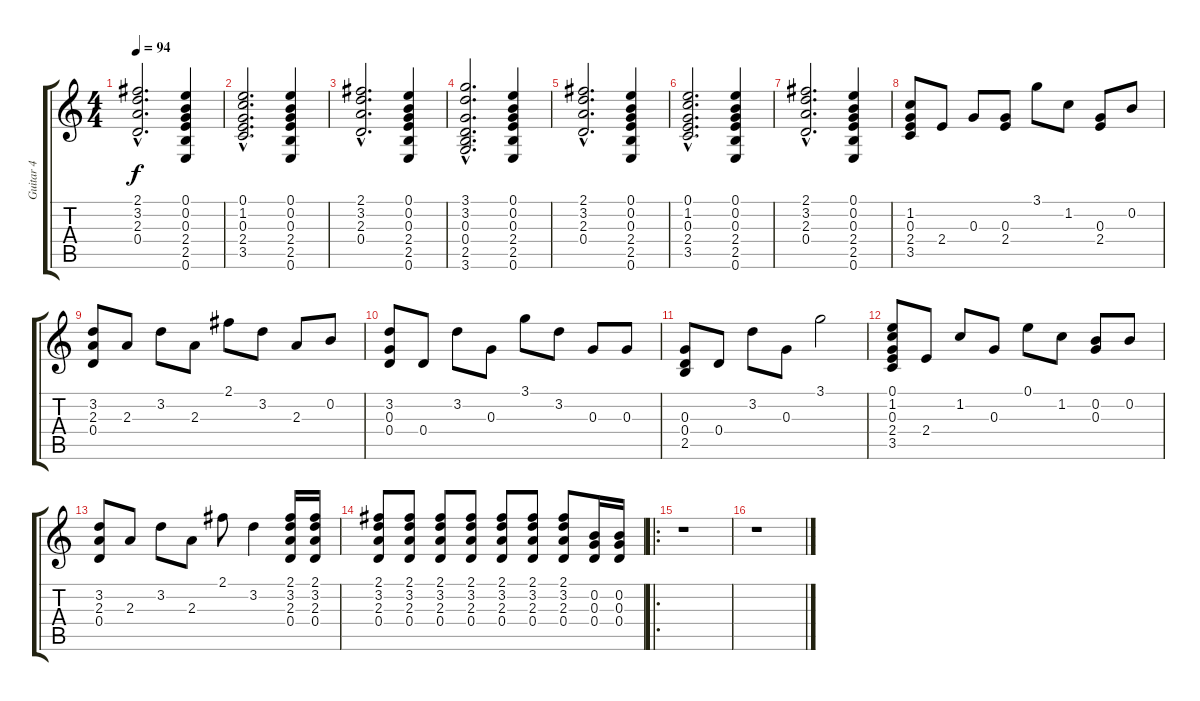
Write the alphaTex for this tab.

\track ("Guitar 4" "Guitar 4") {instrument overdrivenguitar}
\staff {score tabs}
\tuning (E4 B3 G3 D3 A2 E2) {hide}
\ts (4 4)
\tempo 94
\clef g2
\ks c
(2.1{hac} 3.2{hac} 2.3{hac} 0.4{hac}).2{d dy f} (0.1 0.2 0.3 2.4 2.5 0.6).4 |
(0.1{hac} 1.2{hac} 0.3{hac} 2.4{hac} 3.5{hac}).2{d} (0.1 0.2 0.3 2.4 2.5 0.6).4 |
(2.1{hac} 3.2{hac} 2.3{hac} 0.4{hac}).2{d} (0.1 0.2 0.3 2.4 2.5 0.6).4 |
(3.1{hac} 3.2{hac} 0.3{hac} 0.4{hac} 2.5{hac} 3.6{hac}).2{d} (0.1 0.2 0.3 2.4 2.5 0.6).4 |
(2.1{hac} 3.2{hac} 2.3{hac} 0.4{hac}).2{d} (0.1 0.2 0.3 2.4 2.5 0.6).4 |
(0.1{hac} 1.2{hac} 0.3{hac} 2.4{hac} 3.5{hac}).2{d} (0.1 0.2 0.3 2.4 2.5 0.6).4 |
(2.1{hac} 3.2{hac} 2.3{hac} 0.4{hac}).2{d} (0.1 0.2 0.3 2.4 2.5 0.6).4 |
(1.2 0.3 2.4 3.5).8 2.4.8 0.3.8 (0.3 2.4).8 3.1.8 1.2.8 (0.3 2.4).8 0.2.8 |
(3.2 2.3 0.4).8 2.3.8 3.2.8 2.3.8 2.1.8 3.2.8 2.3.8 0.2.8 |
(3.2 0.3 0.4).8 0.4.8 3.2.8 0.3.8 3.1.8 3.2.8 0.3.8 0.3.8 |
(0.3 0.4 2.5).8 0.4.8 3.2.8 0.3.8 3.1.2 |
(0.1 1.2 0.3 2.4 3.5).8 2.4.8 1.2.8 0.3.8 0.1.8 1.2.8 (0.2 0.3).8 0.2.8 |
(3.2 2.3 0.4).8 2.3.8 3.2.8 2.3.8 2.1.8 3.2.4 (2.1 3.2 2.3 0.4).16 (2.1 3.2 2.3 0.4).16 |
(2.1 3.2 2.3 0.4).8 (2.1 3.2 2.3 0.4).8 (2.1 3.2 2.3 0.4).8 (2.1 3.2 2.3 0.4).8 (2.1 3.2 2.3 0.4).8 (2.1 3.2 2.3 0.4).8 (2.1 3.2 2.3 0.4).8 (0.2 0.3 0.4).16 (0.2 0.3 0.4).16 |
\ro
r.1 |
r.1
